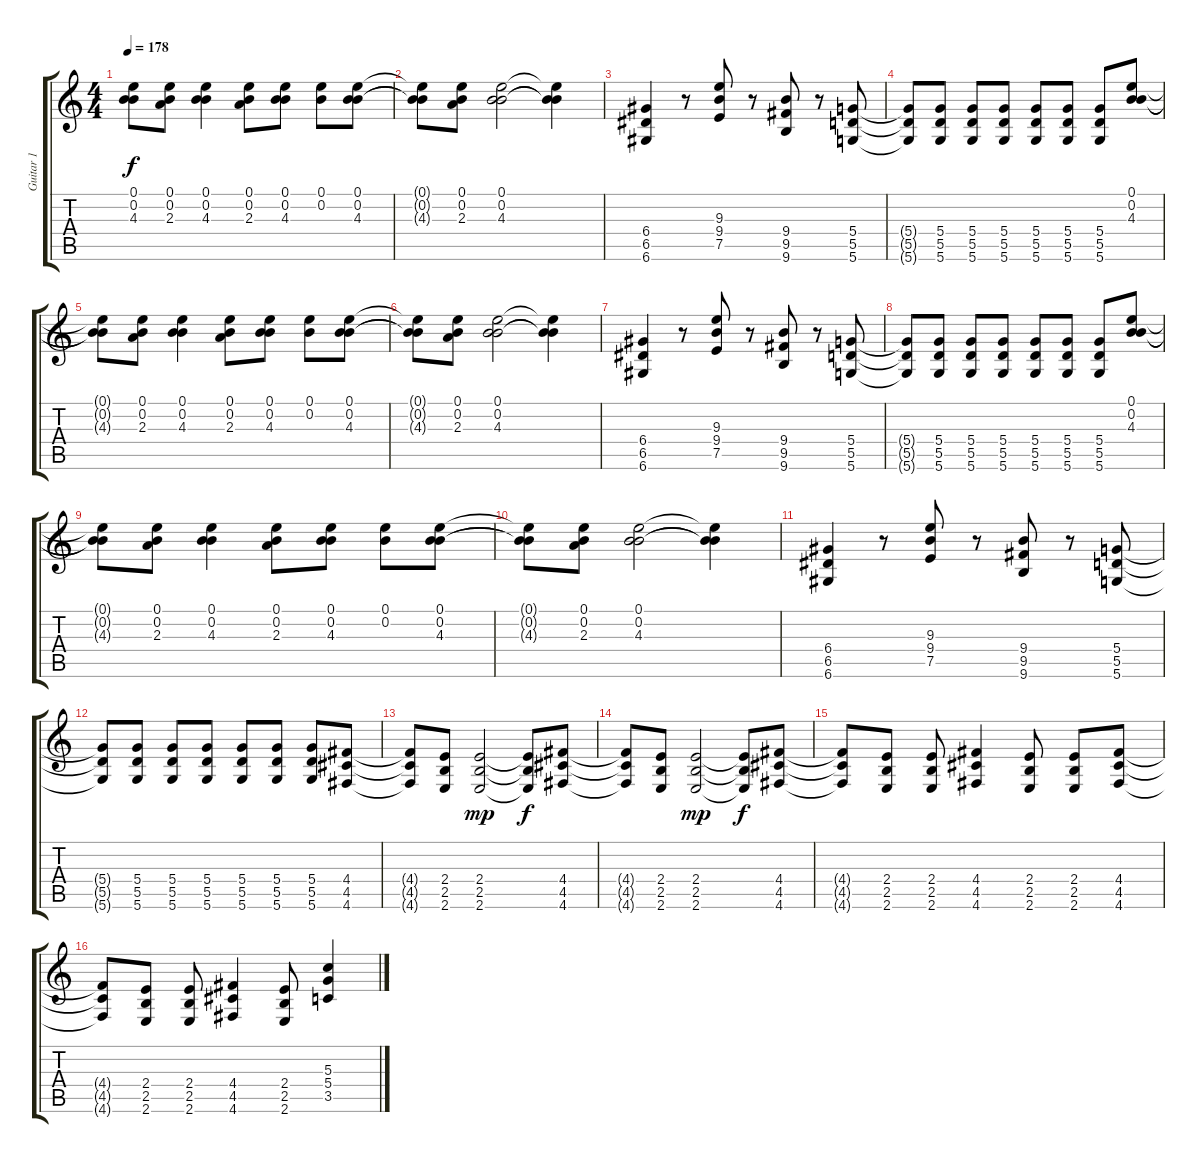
\track ("Guitar 1" "Guitar 1") {instrument distortionguitar}
\staff {score tabs}
\tuning (E4 B3 G3 D3 A2 D2) {hide}
\ts (4 4)
\tempo 178
\clef g2
\ks c
(0.1{t} 0.2{t} 4.3{t}).8{dy f} (0.1 0.2 2.3).8 (0.1 0.2 4.3).4 (0.1 0.2 2.3).8 (0.1 0.2 4.3).8 (0.1 0.2).8 (0.1 0.2 4.3).8 |
(0.1{t} 0.2{t} 4.3{t}).8 (0.1 0.2 2.3).8 (0.1 0.2 4.3).2 (0.1{t} 0.2{t} 4.3{t}).4 |
(6.4 6.5 6.6).4 r.8 (9.3 9.4 7.5).8 r.8 (9.4 9.5 9.6).8 r.8 (5.4 5.5 5.6).8 |
(5.4{t} 5.5{t} 5.6{t}).8 (5.4 5.5 5.6).8 (5.4 5.5 5.6).8 (5.4 5.5 5.6).8 (5.4 5.5 5.6).8 (5.4 5.5 5.6).8 (5.4 5.5 5.6).8 (0.1 0.2 4.3).8 |
(0.1{t} 0.2{t} 4.3{t}).8 (0.1 0.2 2.3).8 (0.1 0.2 4.3).4 (0.1 0.2 2.3).8 (0.1 0.2 4.3).8 (0.1 0.2).8 (0.1 0.2 4.3).8 |
(0.1{t} 0.2{t} 4.3{t}).8 (0.1 0.2 2.3).8 (0.1 0.2 4.3).2 (0.1{t} 0.2{t} 4.3{t}).4 |
(6.4 6.5 6.6).4 r.8 (9.3 9.4 7.5).8 r.8 (9.4 9.5 9.6).8 r.8 (5.4 5.5 5.6).8 |
(5.4{t} 5.5{t} 5.6{t}).8 (5.4 5.5 5.6).8 (5.4 5.5 5.6).8 (5.4 5.5 5.6).8 (5.4 5.5 5.6).8 (5.4 5.5 5.6).8 (5.4 5.5 5.6).8 (0.1 0.2 4.3).8 |
(0.1{t} 0.2{t} 4.3{t}).8 (0.1 0.2 2.3).8 (0.1 0.2 4.3).4 (0.1 0.2 2.3).8 (0.1 0.2 4.3).8 (0.1 0.2).8 (0.1 0.2 4.3).8 |
(0.1{t} 0.2{t} 4.3{t}).8 (0.1 0.2 2.3).8 (0.1 0.2 4.3).2 (0.1{t} 0.2{t} 4.3{t}).4 |
(6.4 6.5 6.6).4 r.8 (9.3 9.4 7.5).8 r.8 (9.4 9.5 9.6).8 r.8 (5.4 5.5 5.6).8 |
(5.4{t} 5.5{t} 5.6{t}).8 (5.4 5.5 5.6).8 (5.4 5.5 5.6).8 (5.4 5.5 5.6).8 (5.4 5.5 5.6).8 (5.4 5.5 5.6).8 (5.4 5.5 5.6).8 (4.4 4.5 4.6).8 |
(4.4{t} 4.5{t} 4.6{t}).8 (2.4 2.5 2.6).8 (2.4 2.5 2.6).2{dy mp} (2.4{t} 2.5{t} 2.6{t}).8{dy f} (4.4 4.5 4.6).8 |
(4.4{t} 4.5{t} 4.6{t}).8 (2.4 2.5 2.6).8 (2.4 2.5 2.6).2{dy mp} (2.4{t} 2.5{t} 2.6{t}).8{dy f} (4.4 4.5 4.6).8 |
(4.4{t} 4.5{t} 4.6{t}).8 (2.4 2.5 2.6).8 (2.4 2.5 2.6).8 (4.4 4.5 4.6).4 (2.4 2.5 2.6).8 (2.4 2.5 2.6).8 (4.4 4.5 4.6).8 |
(4.4{t} 4.5{t} 4.6{t}).8 (2.4 2.5 2.6).8 (2.4 2.5 2.6).8 (4.4 4.5 4.6).4 (2.4 2.5 2.6).8 (5.3 5.4 3.5).4
